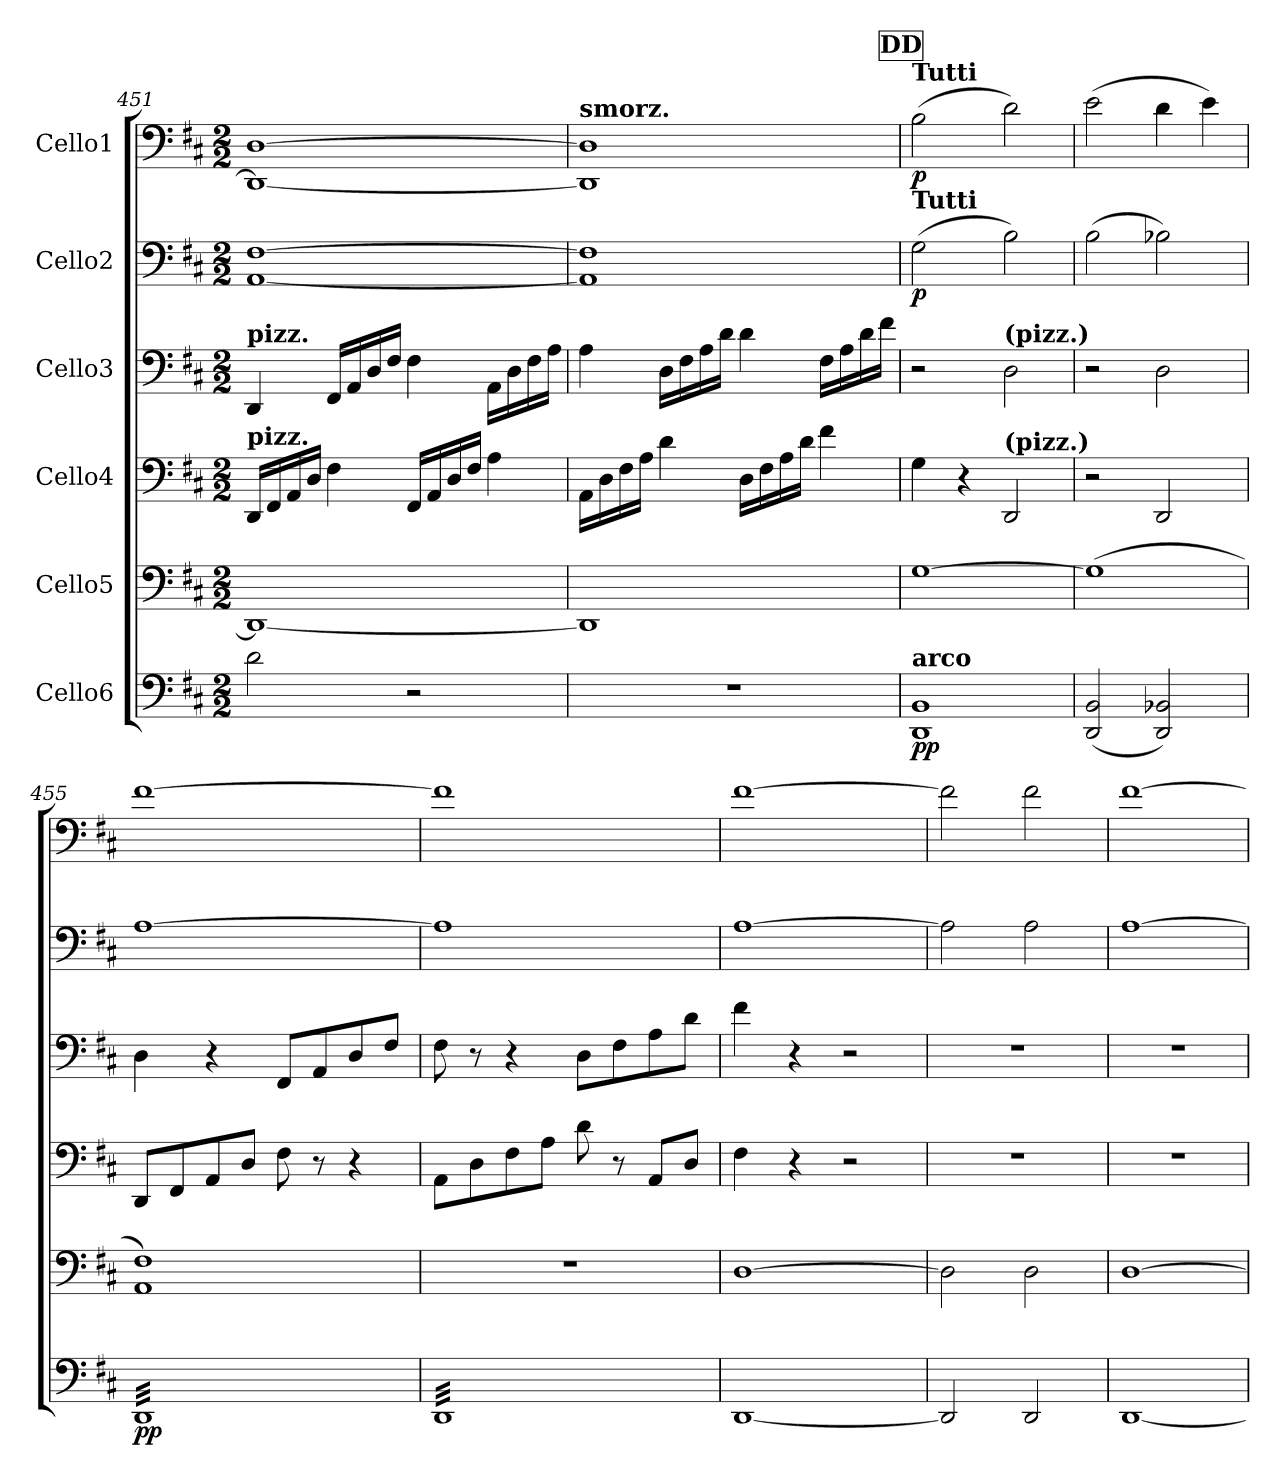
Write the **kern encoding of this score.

**kern	**dynam	**kern	**kern	**kern	**kern	**dynam	**kern	**dynam
*part6	*part6	*part5	*part4	*part3	*part2	*part2	*part1	*part1
*staff6	*staff6	*staff5	*staff4	*staff3	*staff2	*staff2	*staff1	*staff1
*I"Cello6	*	*I"Cello5	*I"Cello4	*I"Cello3	*I"Cello2	*	*I"Cello1	*
*clefF4	*	*clefF4	*clefF4	*clefF4	*clefF4	*	*clefF4	*
*k[f#c#]	*	*k[f#c#]	*k[f#c#]	*k[f#c#]	*k[f#c#]	*	*k[f#c#]	*
*D:	*	*D:	*D:	*D:	*D:	*	*D:	*
*M2/2	*	*M2/2	*M2/2	*M2/2	*M2/2	*	*M2/2	*
=451	=451	=451	=451	=451	=451	=451	=451	=451
*	*	*	*	*	*	*	*^	*
!	!	!	!	!LO:TX:a:B:t=pizz.	!	!	!	!	!
!	!	!	!LO:TX:a:B:t=pizz.	!	!	!	!	!	!
2d\	.	1DD_	16DD/LL	4DD/	[1AA [1F#	.	[1D	1DD_	.
.	.	.	16FF#/	.	.	.	.	.	.
.	.	.	16AA/	.	.	.	.	.	.
.	.	.	16D/JJ	.	.	.	.	.	.
.	.	.	4F#\	16FF#/LL	.	.	.	.	.
.	.	.	.	16AA/	.	.	.	.	.
.	.	.	.	16D/	.	.	.	.	.
.	.	.	.	16F#/JJ	.	.	.	.	.
2r	.	.	16FF#/LL	4F#\	.	.	.	.	.
.	.	.	16AA/	.	.	.	.	.	.
.	.	.	16D/	.	.	.	.	.	.
.	.	.	16F#/JJ	.	.	.	.	.	.
.	.	.	4A\	16AA\LL	.	.	.	.	.
.	.	.	.	16D\	.	.	.	.	.
.	.	.	.	16F#\	.	.	.	.	.
.	.	.	.	16A\JJ	.	.	.	.	.
=452	=452	=452	=452	=452	=452	=452	=452	=452	=452
!	!	!	!	!	!	!	!LO:TX:a:B:t=smorz.	!	!
1r	.	1DD]	16AA\LL	4A\	1AA] 1F#]	.	1D]	1DD]	.
.	.	.	16D\	.	.	.	.	.	.
.	.	.	16F#\	.	.	.	.	.	.
.	.	.	16A\JJ	.	.	.	.	.	.
.	.	.	4d\	16D\LL	.	.	.	.	.
.	.	.	.	16F#\	.	.	.	.	.
.	.	.	.	16A\	.	.	.	.	.
.	.	.	.	16d\JJ	.	.	.	.	.
.	.	.	16D\LL	4d\	.	.	.	.	.
.	.	.	16F#\	.	.	.	.	.	.
.	.	.	16A\	.	.	.	.	.	.
.	.	.	16d\JJ	.	.	.	.	.	.
.	.	.	4f#\	16F#\LL	.	.	.	.	.
.	.	.	.	16A\	.	.	.	.	.
.	.	.	.	16d\	.	.	.	.	.
.	.	.	.	16f#\JJ	.	.	.	.	.
*	*	*	*	*	*	*	*v	*v	*
!!LO:REH:place=s1:a:B:fs=15.4267:t=DD
=453	=453	=453	=453	=453	=453	=453	=453	=453
!	!	!	!	!	!	!	!LO:TX:a:B:t=Tutti	!
!	!	!	!	!	!LO:TX:a:B:t=Tutti	!	!	!
!LO:TX:a:B:t=arco	!	!	!	!	!	!	!	!
!	!LO:DY:b	!	!	!	!	!LO:DY:b	!	!LO:DY:b
1DD 1BB	pp	[1G	4G\	2r	(2G\	p	(2B\	p
.	.	.	4r	.	.	.	.	.
!	!	!	!	!LO:TX:a:B:t=(pizz.)	!	!	!	!
!	!	!	!LO:TX:a:B:t=(pizz.)	!	!	!	!	!
.	.	.	2DD/	2D\	2B\)	.	2d\)	.
!!LO:LB:g=z
=454	=454	=454	=454	=454	=454	=454	=454	=454
(2DD/ 2BB/	.	(1G]	2r	2r	(2B\	.	(2e\	.
2DD/ 2BB-X/)	.	.	2DD/	2D\	2B-X\)	.	4d\	.
.	.	.	.	.	.	.	4e\)	.
=455	=455	=455	=455	=455	=455	=455	=455	=455
!	!LO:DY:b	!	!	!	!	!	!	!
*tremolo	*	*	*	*	*	*	*	*
32DDLLL	pp	1AA 1F#)	8DD/L	4D\	[1A	.	[1f#	.
32DD	.	.	.	.	.	.	.	.
32DD	.	.	.	.	.	.	.	.
32DD	.	.	.	.	.	.	.	.
32DD	.	.	8FF#/	.	.	.	.	.
32DD	.	.	.	.	.	.	.	.
32DD	.	.	.	.	.	.	.	.
32DD	.	.	.	.	.	.	.	.
32DD	.	.	8AA/	4r	.	.	.	.
32DD	.	.	.	.	.	.	.	.
32DD	.	.	.	.	.	.	.	.
32DD	.	.	.	.	.	.	.	.
32DD	.	.	8D/J	.	.	.	.	.
32DD	.	.	.	.	.	.	.	.
32DD	.	.	.	.	.	.	.	.
32DD	.	.	.	.	.	.	.	.
32DD	.	.	8F#\	8FF#/L	.	.	.	.
32DD	.	.	.	.	.	.	.	.
32DD	.	.	.	.	.	.	.	.
32DD	.	.	.	.	.	.	.	.
32DD	.	.	8r	8AA/	.	.	.	.
32DD	.	.	.	.	.	.	.	.
32DD	.	.	.	.	.	.	.	.
32DD	.	.	.	.	.	.	.	.
32DD	.	.	4r	8D/	.	.	.	.
32DD	.	.	.	.	.	.	.	.
32DD	.	.	.	.	.	.	.	.
32DD	.	.	.	.	.	.	.	.
32DD	.	.	.	8F#/J	.	.	.	.
32DD	.	.	.	.	.	.	.	.
32DD	.	.	.	.	.	.	.	.
32DDJJJ	.	.	.	.	.	.	.	.
=456	=456	=456	=456	=456	=456	=456	=456	=456
32DDLLL	.	1r	8AA\L	8F#\	1A]	.	1f#]	.
32DD	.	.	.	.	.	.	.	.
32DD	.	.	.	.	.	.	.	.
32DD	.	.	.	.	.	.	.	.
32DD	.	.	8D\	8r	.	.	.	.
32DD	.	.	.	.	.	.	.	.
32DD	.	.	.	.	.	.	.	.
32DD	.	.	.	.	.	.	.	.
32DD	.	.	8F#\	4r	.	.	.	.
32DD	.	.	.	.	.	.	.	.
32DD	.	.	.	.	.	.	.	.
32DD	.	.	.	.	.	.	.	.
32DD	.	.	8A\J	.	.	.	.	.
32DD	.	.	.	.	.	.	.	.
32DD	.	.	.	.	.	.	.	.
32DD	.	.	.	.	.	.	.	.
32DD	.	.	8d\	8D\L	.	.	.	.
32DD	.	.	.	.	.	.	.	.
32DD	.	.	.	.	.	.	.	.
32DD	.	.	.	.	.	.	.	.
32DD	.	.	8r	8F#\	.	.	.	.
32DD	.	.	.	.	.	.	.	.
32DD	.	.	.	.	.	.	.	.
32DD	.	.	.	.	.	.	.	.
32DD	.	.	8AA/L	8A\	.	.	.	.
32DD	.	.	.	.	.	.	.	.
32DD	.	.	.	.	.	.	.	.
32DD	.	.	.	.	.	.	.	.
32DD	.	.	8D/J	8d\J	.	.	.	.
32DD	.	.	.	.	.	.	.	.
32DD	.	.	.	.	.	.	.	.
32DDJJJ	.	.	.	.	.	.	.	.
*Xtremolo	*	*	*	*	*	*	*	*
=457	=457	=457	=457	=457	=457	=457	=457	=457
[1DD	.	[1D	4F#\	4f#\	[1A	.	[1f#	.
.	.	.	4r	4r	.	.	.	.
.	.	.	2r	2r	.	.	.	.
=458	=458	=458	=458	=458	=458	=458	=458	=458
2DD/]	.	2D\]	1r	1r	2A\]	.	2f#\]	.
2DD/	.	2D\	.	.	2A\	.	2f#\	.
=459	=459	=459	=459	=459	=459	=459	=459	=459
[1DD	.	[1D	1r	1r	[1A	.	[1f#	.
=	=	=	=	=	=	=	=	=
*-	*-	*-	*-	*-	*-	*-	*-	*-
